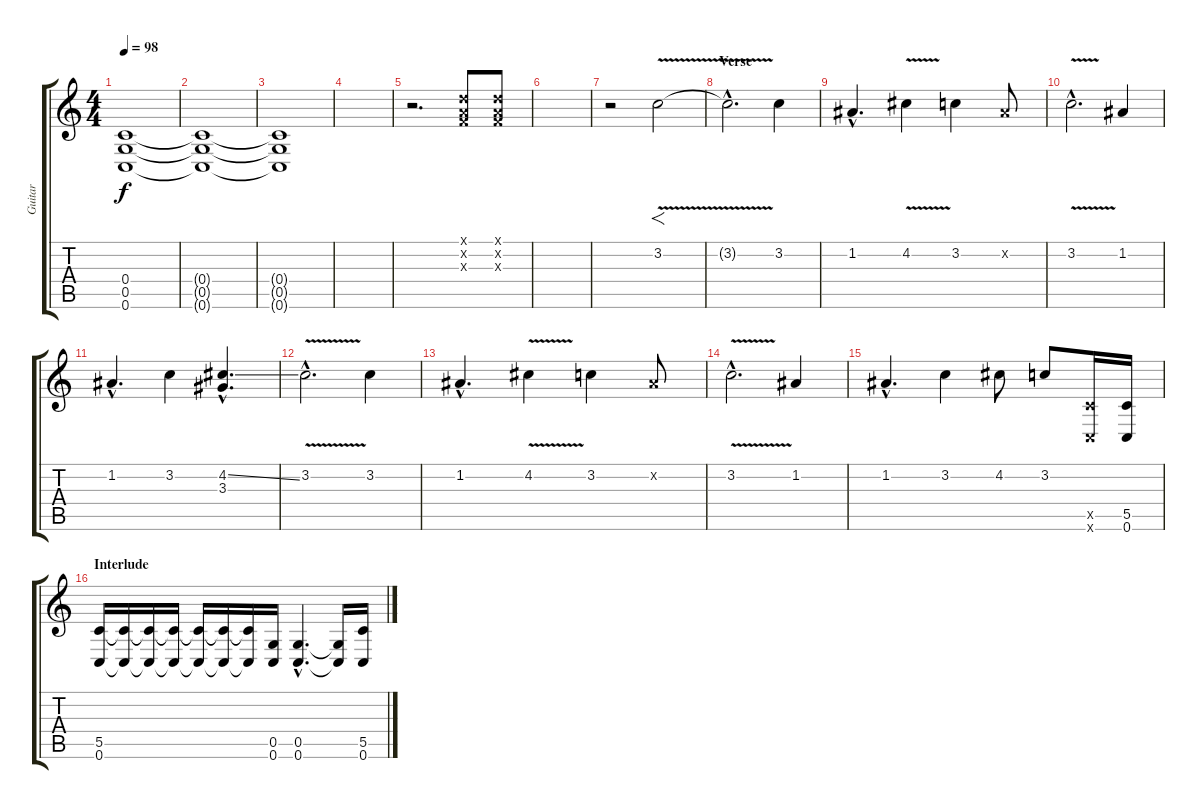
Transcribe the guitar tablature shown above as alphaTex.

\track ("Guitar" "Guitar") {instrument distortionguitar}
\staff {score tabs}
\tuning (D4 A3 F3 C3 G2 C2) {hide}
\ts (4 4)
\tempo 98
\clef g2
\ks c
(0.4{t} 0.5{t} 0.6{t}).1{dy f} |
(0.4{t} 0.5{t} 0.6{t}).1 |
(0.4{t} 0.5{t} 0.6{t}).1 |
|
r.2{d volume 13} (0.1{x} 0.2{x} 0.3{x}).8 (0.1{x} 0.2{x} 0.3{x}).8 |
|
r.2 3.2{v}.2{f} |
\section ("" "Verse")
3.2{hac t}.2{d} 3.2.4 |
1.2{hac}.4{d} 4.2{v}.4 3.2.4 1.2{x}.8 |
3.2{v hac}.2{d} 1.2.4 |
1.2{hac}.4{d} 3.2.4 (4.2{ss hac} 3.3{hac}).4{d} |
3.2{v hac}.2{d volume 4} 3.2.4 |
1.2{hac}.4{d} 4.2{v}.4 3.2.4 1.2{x}.8 |
3.2{v hac}.2{d} 1.2.4 |
1.2{hac}.4{d} 3.2.4 4.2.8 3.2.8 (5.5{x} 0.6{x}).16 (5.5 0.6).16 |
\section ("" "Interlude")
(5.5 0.6).16{volume 13} (5.5{t} 0.6{t}).16 (5.5{t} 0.6{t}).16 (5.5{t} 0.6{t}).16 (5.5{t} 0.6{t}).16 (5.5{t} 0.6{t}).16 (5.5{t} 0.6{t}).16 (0.5 0.6).16 (0.5{hac} 0.6{hac}).4{d} (0.5{t} 0.6{t}).16 (5.5 0.6).16
